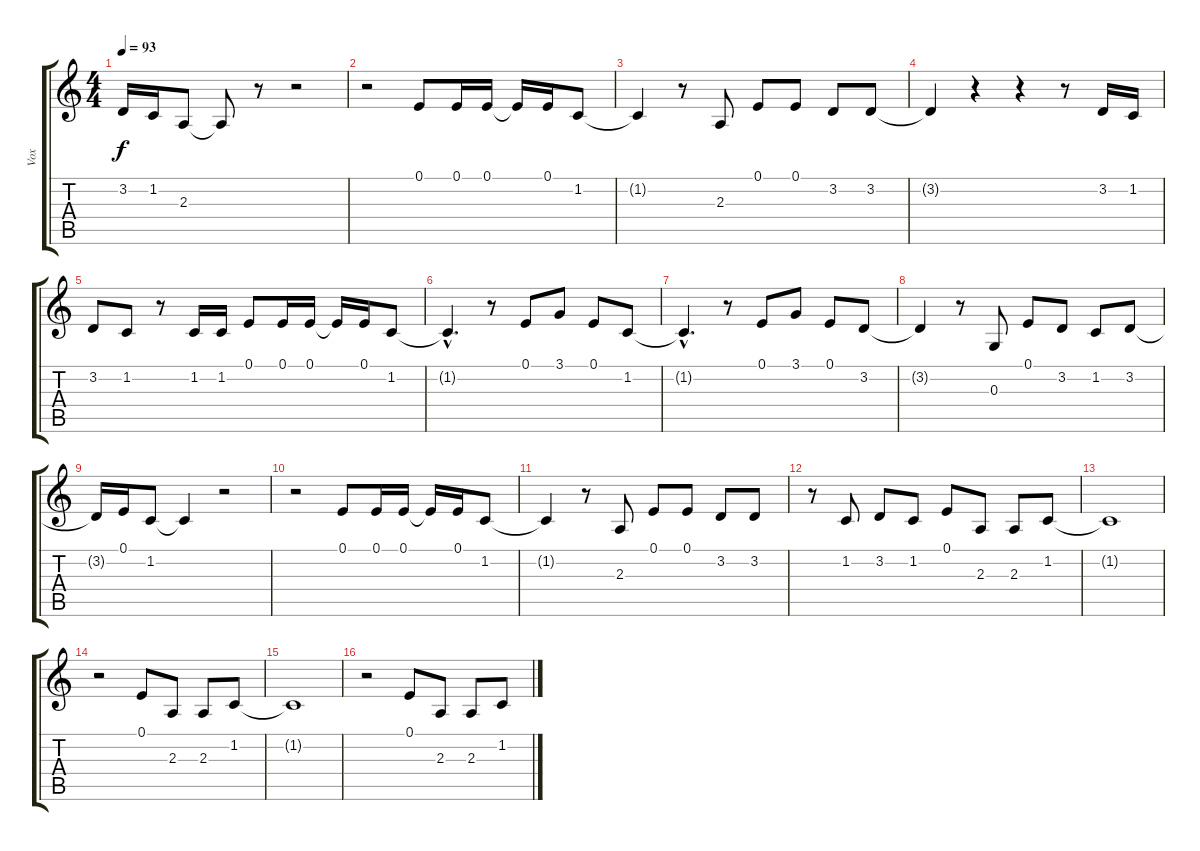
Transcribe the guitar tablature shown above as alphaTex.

\track ("Vox" "Vox") {instrument bassoon}
\staff {score tabs}
\tuning (E4 B3 G3 D3 A2 E2) {hide}
\ts (4 4)
\tempo 93
\clef g2
\ks c
3.2{t}.16{dy f} 1.2.16 2.3.8 2.3{t}.8 r.8 r.2 |
r.2 0.1.8 0.1.16 0.1.16 0.1{t}.16 0.1.16 1.2.8 |
1.2{t}.4 r.8 2.3.8 0.1.8 0.1.8 3.2.8 3.2.8 |
3.2{t}.4 r.4 r.4 r.8 3.2.16 1.2.16 |
3.2.8 1.2.8 r.8 1.2.16 1.2.16 0.1.8 0.1.16 0.1.16 0.1{t}.16 0.1.16 1.2.8 |
1.2{hac t}.4{d} r.8 0.1.8 3.1.8 0.1.8 1.2.8 |
1.2{hac t}.4{d} r.8 0.1.8 3.1.8 0.1.8 3.2.8 |
3.2{t}.4 r.8 0.3.8 0.1.8 3.2.8 1.2.8 3.2.8 |
3.2{t}.16 0.1.16 1.2.8 1.2{t}.4 r.2 |
r.2 0.1.8 0.1.16 0.1.16 0.1{t}.16 0.1.16 1.2.8 |
1.2{t}.4 r.8 2.3.8 0.1.8 0.1.8 3.2.8 3.2.8 |
r.8 1.2.8 3.2.8 1.2.8 0.1.8 2.3.8 2.3.8 1.2.8 |
1.2{t}.1 |
r.2 0.1.8 2.3.8 2.3.8 1.2.8 |
1.2{t}.1 |
r.2 0.1.8 2.3.8 2.3.8 1.2.8
